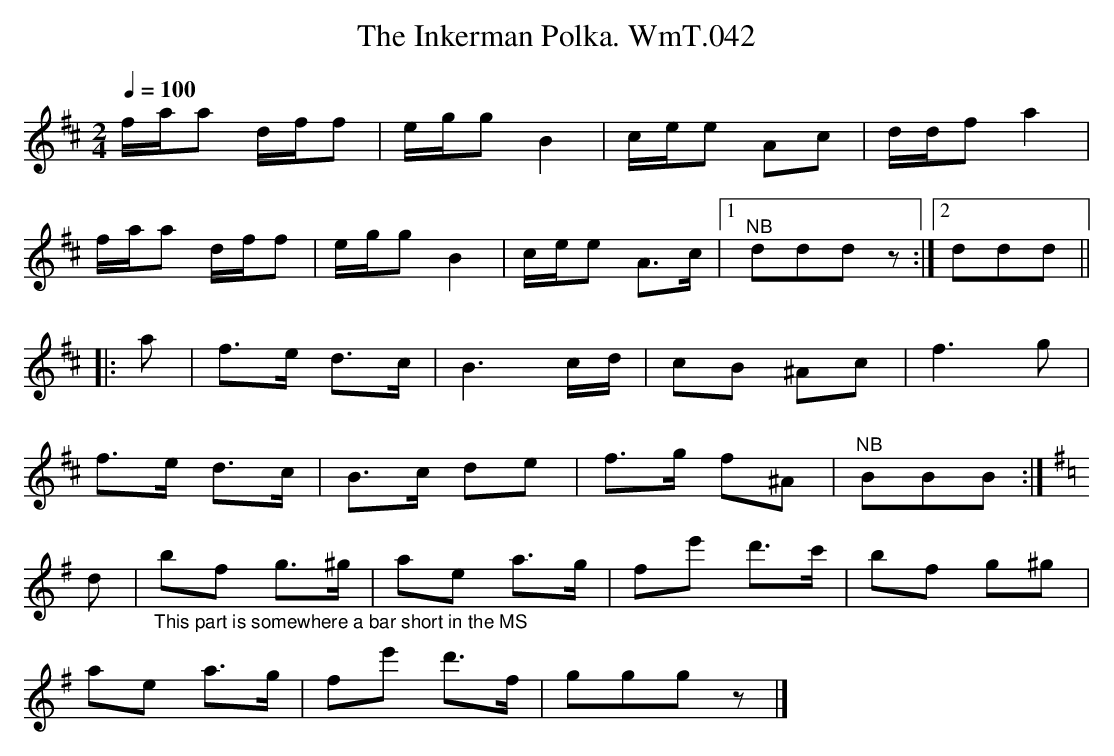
X:1
T:Inkerman Polka. WmT.042, The
M:2/4
L:1/8
Q:1/4=100
K:D
f/a/a d/f/f|e/g/g B2|c/e/e Ac|d/d/f a2|
f/a/a d/f/f|e/g/g B2|c/e/e A>c|1"^NB"dddz:|2ddd||
|:a|f>e d>c|B3 c/d/|cB ^Ac|f3g|
f>e d>c|B>c de|f>g f^A|"^NB"BBB:|
K:G
d|"_This part is somewhere a bar short in the MS"bf g>^g|ae a>g|fe' d'>c'|bf g^g|
ae a>g| fe' d'>f|ggg z|]
